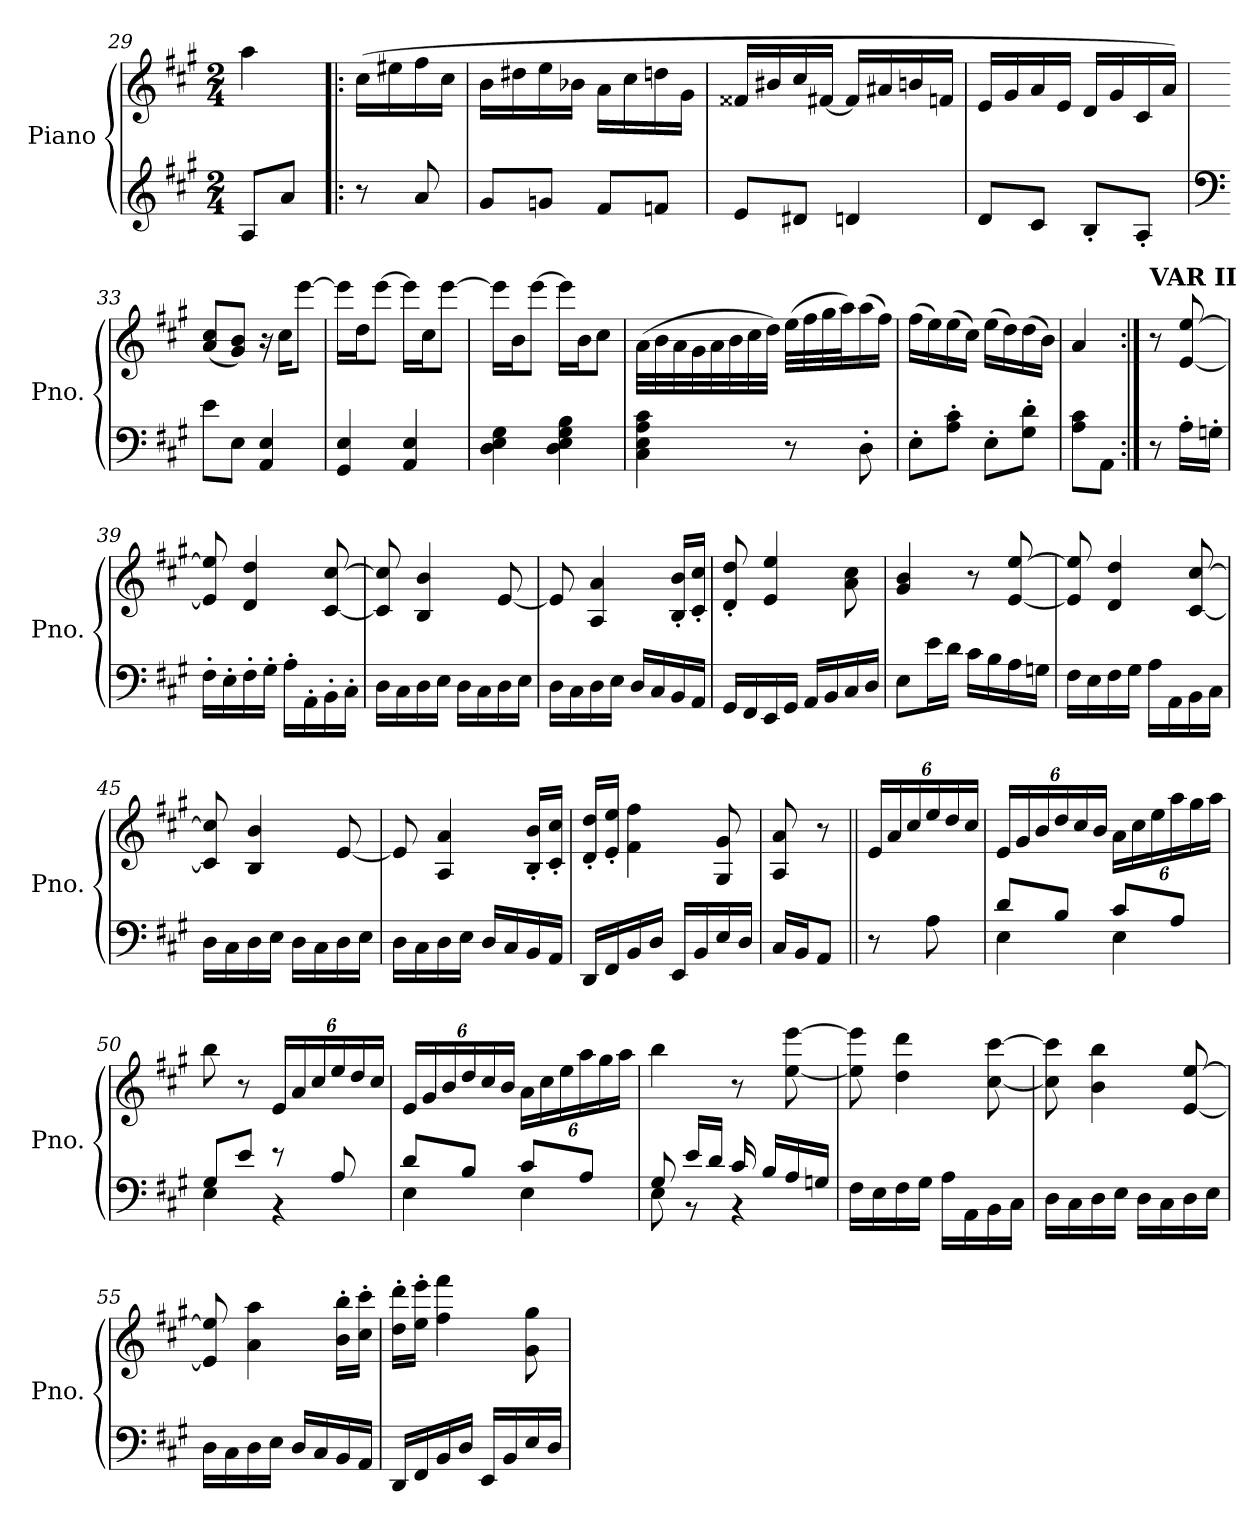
**kern	**kern
*part1	*part1
*staff2	*staff1
*I"Piano	*
*I'Pno.	*
*clefG2	*clefG2
*k[f#c#g#]	*k[f#c#g#]
*A:	*A:
*M2/4	*M2/4
=29	=29
8A/L	4aa\
8a/J	.
=29X3!|:	=29X3!|:
8r	(>16cc#\LL
.	16ee#X\
8a/	16ff#\
.	16cc#\JJ
=30	=30
8g#/L	16b\LL
.	16dd#X\
8gn/J	16ee\
.	16b-X\JJ
8f#/L	16a\LL
.	16cc#\
8fn/J	16ddn\
.	16g#\JJ
=31	=31
8e/L	16f##X/LL
.	16b#X/
8d#X/J	16cc#/
.	[16f#X/JJ
4dn/	16f#/LL]
.	16a#X/
.	16bn/
.	16fn/JJ
=32	=32
8d/L	16e/LL
.	16g#/
8c#/J	16a/
.	16e/JJ
8B'/L	16d/LL
.	16g#/
8A'/J	16c#/
.	16a/JJ)
=33	=33
*clefF4	*
8e\L	(<8a/ 8cc#/L
8E\J	8g#/ 8b/J)
4AA/ 4E/	16r
.	16cc#\KL
.	[8eee\J
=34	=34
4GG#/ 4E/	16eee\LL]
.	16dd\J
.	[8eee\J
4AA/ 4E/	16eee\LL]
.	16cc#\J
.	[8eee\J
=35	=35
4D\ 4E\ 4G#\	16eee\LL]
.	16b\J
.	[8eee\J
4D\ 4E\ 4G#\ 4B\	16eee\LL]
.	16b\J
.	8cc#\J
=36	=36
4C#\ 4E\ 4A\ 4c#\	(>32a\LLL
.	32b\
.	32a\
.	32g#\
.	32a\
.	32b\
.	32cc#\
.	32dd\JJJ)
8r	(>32ee\LLL
.	32ff#\
.	32gg#\
.	32aa\J)
8D'\	(>16aa\
.	16ff#\JJ)
=37	=37
8E'\L	(>16ff#\LL
.	16ee\)
8A\' 8c#\'J	(>16ee\
.	16cc#\JJ)
8E'\L	(>16ee\LL
.	16dd\)
8G#\' 8d\'J	(>16dd\
.	16b\JJ)
=38	=38
8A\ 8c#\L	4a/
8AA\J	.
=38X4:|!	=38X4:|!
!	!LO:TX:a:B:t=VAR II
8r	8r
16A'\LL	[8e/ [8ee/
16Gn'\JJ	.
=39	=39
16F#'\LL	8e/] 8ee/]
16E'\	.
16F#'\	4d/ 4dd/
16G#'\JJ	.
16A'\LL	.
16AA'\	.
16BB'\	[8c#/ [8cc#/
16C#'\JJ	.
=40	=40
16D\LL	8c#/] 8cc#/]
16C#\	.
16D\	4B/ 4b/
16E\JJ	.
16D\LL	.
16C#\	.
16D\	[8e/
16E\JJ	.
=41	=41
16D\LL	8e/]
16C#\	.
16D\	4A/ 4a/
16E\JJ	.
16D/LL	.
16C#/	.
16BB/	16B/' 16b/'LL
16AA/JJ	16c#/' 16cc#/'JJ
=42	=42
16GG#/LL	8d/' 8dd/'
16FF#/	.
16EE/	4e/ 4ee/
16GG#/JJ	.
16AA/LL	.
16BB/	.
16C#/	8a\ 8cc#\
16D/JJ	.
=43	=43
8E\L	4g#/ 4b/
16e\L	.
16d\JJ	.
16c#\LL	8r
16B\	.
16A\	[8e/ [8ee/
16Gn\JJ	.
=44	=44
16F#\LL	8e/] 8ee/]
16E\	.
16F#\	4d/ 4dd/
16G#\JJ	.
16A\LL	.
16AA\	.
16BB\	[8c#/ [8cc#/
16C#\JJ	.
=45	=45
16D\LL	8c#/] 8cc#/]
16C#\	.
16D\	4B/ 4b/
16E\JJ	.
16D\LL	.
16C#\	.
16D\	[8e/
16E\JJ	.
=46	=46
16D\LL	8e/]
16C#\	.
16D\	4A/ 4a/
16E\JJ	.
16D/LL	.
16C#/	.
16BB/	16B/' 16b/'LL
16AA/JJ	16c#/' 16cc#/'JJ
=47	=47
16DD/LL	16d/' 16dd/'LL
16FF#/	16e/' 16ee/'JJ
16BB/	4f#\ 4ff#\
16D/JJ	.
16EE/LL	.
16BB/	.
16E/	8G#/ 8g#/
16D/JJ	.
=48	=48
16C#/LL	8A/ 8a/
16BB/J	.
8AA/J	8r
=48X5||	=48X5||
*	*Xbrackettup
8r	24e/LL
.	24a/
.	24cc#/
8A\	24ee/
.	24dd/
.	24cc#/JJ
=49	=49
*^	*
8d/L	4E\	24e/LL
.	.	24g#/
.	.	24b/
8B/J	.	24dd/
.	.	24cc#/
.	.	24b/JJ
8c#/L	4E\	24a\LL
.	.	24cc#\
.	.	24ee\
8A/J	.	24aa\
.	.	24gg#\
.	.	24aa\JJ
=50	=50	=50
8G#/L	4E\	8bb\
8e/J	.	8r
8r	4r	24e/LL
.	.	24a/
.	.	24cc#/
8A/	.	24ee/
.	.	24dd/
.	.	24cc#/JJ
=51	=51	=51
8d/L	4E\	24e/LL
.	.	24g#/
.	.	24b/
8B/J	.	24dd/
.	.	24cc#/
.	.	24b/JJ
8c#/L	4E\	24a\LL
.	.	24cc#\
.	.	24ee\
8A/J	.	24aa\
.	.	24gg#\
.	.	24aa\JJ
=52	=52	=52
8G#/	8E\	4bb\
16e/LL	8r	.
16d/JJ	.	.
16c#/	4r	8r
16B/LL	.	.
16A/	.	[8ee\ [8eee\
16Gn/JJ	.	.
*v	*v	*
=53	=53
16F#\LL	8ee\] 8eee\]
16E\	.
16F#\	4dd\ 4ddd\
16G#\JJ	.
16A\LL	.
16AA\	.
16BB\	[8cc#\ [8ccc#\
16C#\JJ	.
=54	=54
16D\LL	8cc#\] 8ccc#\]
16C#\	.
16D\	4b\ 4bb\
16E\JJ	.
16D\LL	.
16C#\	.
16D\	[8e/ [8ee/
16E\JJ	.
=55	=55
16D\LL	8e/] 8ee/]
16C#\	.
16D\	4a\ 4aa\
16E\JJ	.
16D/LL	.
16C#/	.
16BB/	16b\' 16bb\'LL
16AA/JJ	16cc#\' 16ccc#\'JJ
=56	=56
16DD/LL	16dd\' 16ddd\'LL
16FF#/	16ee\' 16eee\'JJ
16BB/	4ff#\ 4fff#\
16D/JJ	.
16EE/LL	.
16BB/	.
16E/	8g#\ 8gg#\
16D/JJ	.
=	=
*-	*-
